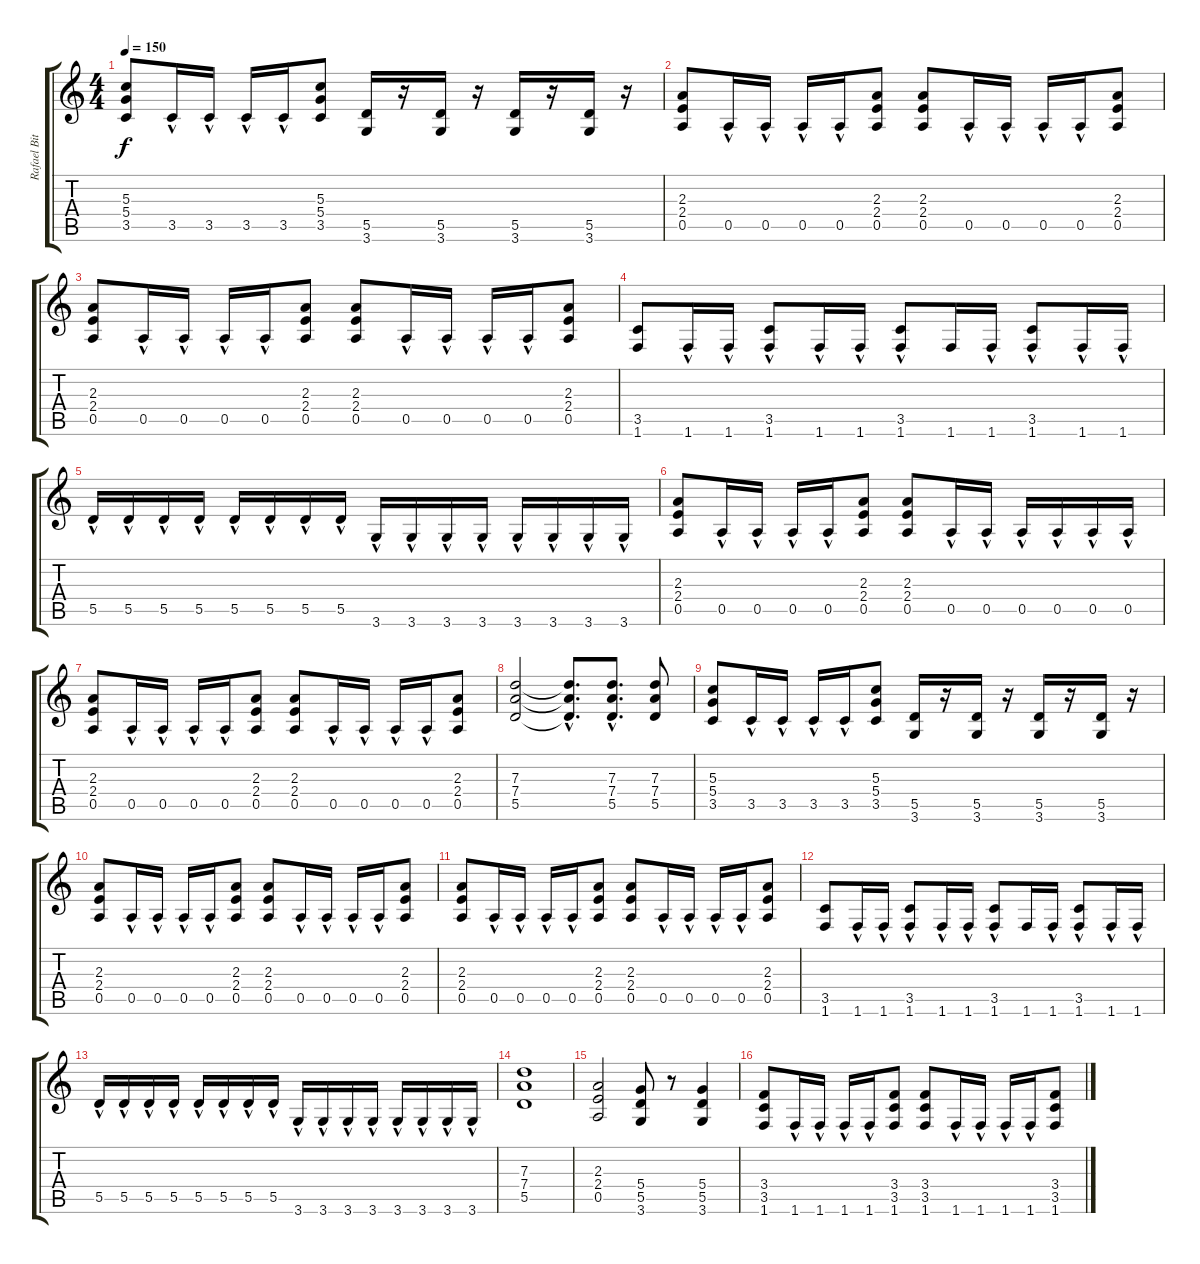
\track ("Rafael Bittencourt" "Rafael Bit") {instrument distortionguitar}
\staff {score tabs}
\tuning (E4 B3 G3 D3 A2 E2) {hide}
\ts (4 4)
\tempo 150
\clef g2
\ks c
(5.3 5.4 3.5).8{dy f} 3.5{hac}.16 3.5{hac}.16 3.5{hac}.16 3.5{hac}.16 (5.3 5.4 3.5).8 (5.5 3.6).16 r.16 (5.5 3.6).16 r.16 (5.5 3.6).16 r.16 (5.5 3.6).16 r.16 |
(2.3 2.4 0.5).8 0.5{hac}.16 0.5{hac}.16 0.5{hac}.16 0.5{hac}.16 (2.3 2.4 0.5).8 (2.3 2.4 0.5).8 0.5{hac}.16 0.5{hac}.16 0.5{hac}.16 0.5{hac}.16 (2.3 2.4 0.5).8 |
(2.3 2.4 0.5).8 0.5{hac}.16 0.5{hac}.16 0.5{hac}.16 0.5{hac}.16 (2.3 2.4 0.5).8 (2.3 2.4 0.5).8 0.5{hac}.16 0.5{hac}.16 0.5{hac}.16 0.5{hac}.16 (2.3 2.4 0.5).8 |
(3.5 1.6).8 1.6{hac}.16 1.6{hac}.16 (3.5{hac} 1.6{hac}).8 1.6{hac}.16 1.6{hac}.16 (3.5{hac} 1.6{hac}).8 1.6.16 1.6{hac}.16 (3.5{hac} 1.6{hac}).8 1.6{hac}.16 1.6{hac}.16 |
5.5{hac}.16 5.5{hac}.16 5.5{hac}.16 5.5{hac}.16 5.5{hac}.16 5.5{hac}.16 5.5{hac}.16 5.5{hac}.16 3.6{hac}.16 3.6{hac}.16 3.6{hac}.16 3.6{hac}.16 3.6{hac}.16 3.6{hac}.16 3.6{hac}.16 3.6{hac}.16 |
(2.3 2.4 0.5).8 0.5{hac}.16 0.5{hac}.16 0.5{hac}.16 0.5{hac}.16 (2.3 2.4 0.5).8 (2.3 2.4 0.5).8 0.5{hac}.16 0.5{hac}.16 0.5{hac}.16 0.5{hac}.16 0.5{hac}.16 0.5{hac}.16 |
(2.3 2.4 0.5).8 0.5{hac}.16 0.5{hac}.16 0.5{hac}.16 0.5{hac}.16 (2.3 2.4 0.5).8 (2.3 2.4 0.5).8 0.5{hac}.16 0.5{hac}.16 0.5{hac}.16 0.5{hac}.16 (2.3 2.4 0.5).8 |
(7.3 7.4 5.5).2 (7.3{hac t} 7.4{hac t} 5.5{hac t}).8{d} (7.3{hac} 7.4{hac} 5.5{hac}).8{d} (7.3 7.4 5.5).8 |
(5.3 5.4 3.5).8 3.5{hac}.16 3.5{hac}.16 3.5{hac}.16 3.5{hac}.16 (5.3 5.4 3.5).8 (5.5 3.6).16 r.16 (5.5 3.6).16 r.16 (5.5 3.6).16 r.16 (5.5 3.6).16 r.16 |
(2.3 2.4 0.5).8 0.5{hac}.16 0.5{hac}.16 0.5{hac}.16 0.5{hac}.16 (2.3 2.4 0.5).8 (2.3 2.4 0.5).8 0.5{hac}.16 0.5{hac}.16 0.5{hac}.16 0.5{hac}.16 (2.3 2.4 0.5).8 |
(2.3 2.4 0.5).8 0.5{hac}.16 0.5{hac}.16 0.5{hac}.16 0.5{hac}.16 (2.3 2.4 0.5).8 (2.3 2.4 0.5).8 0.5{hac}.16 0.5{hac}.16 0.5{hac}.16 0.5{hac}.16 (2.3 2.4 0.5).8 |
(3.5 1.6).8 1.6{hac}.16 1.6{hac}.16 (3.5{hac} 1.6{hac}).8 1.6{hac}.16 1.6{hac}.16 (3.5{hac} 1.6{hac}).8 1.6.16 1.6{hac}.16 (3.5{hac} 1.6{hac}).8 1.6{hac}.16 1.6{hac}.16 |
5.5{hac}.16 5.5{hac}.16 5.5{hac}.16 5.5{hac}.16 5.5{hac}.16 5.5{hac}.16 5.5{hac}.16 5.5{hac}.16 3.6{hac}.16 3.6{hac}.16 3.6{hac}.16 3.6{hac}.16 3.6{hac}.16 3.6{hac}.16 3.6{hac}.16 3.6{hac}.16 |
(7.3 7.4 5.5).1 |
(2.3 2.4 0.5).2 (5.4 5.5 3.6).8 r.8 (5.4 5.5 3.6).4 |
(3.4 3.5 1.6).8 1.6{hac}.16 1.6{hac}.16 1.6{hac}.16 1.6{hac}.16 (3.4 3.5 1.6).8 (3.4 3.5 1.6).8 1.6{hac}.16 1.6{hac}.16 1.6{hac}.16 1.6{hac}.16 (3.4 3.5 1.6).8
